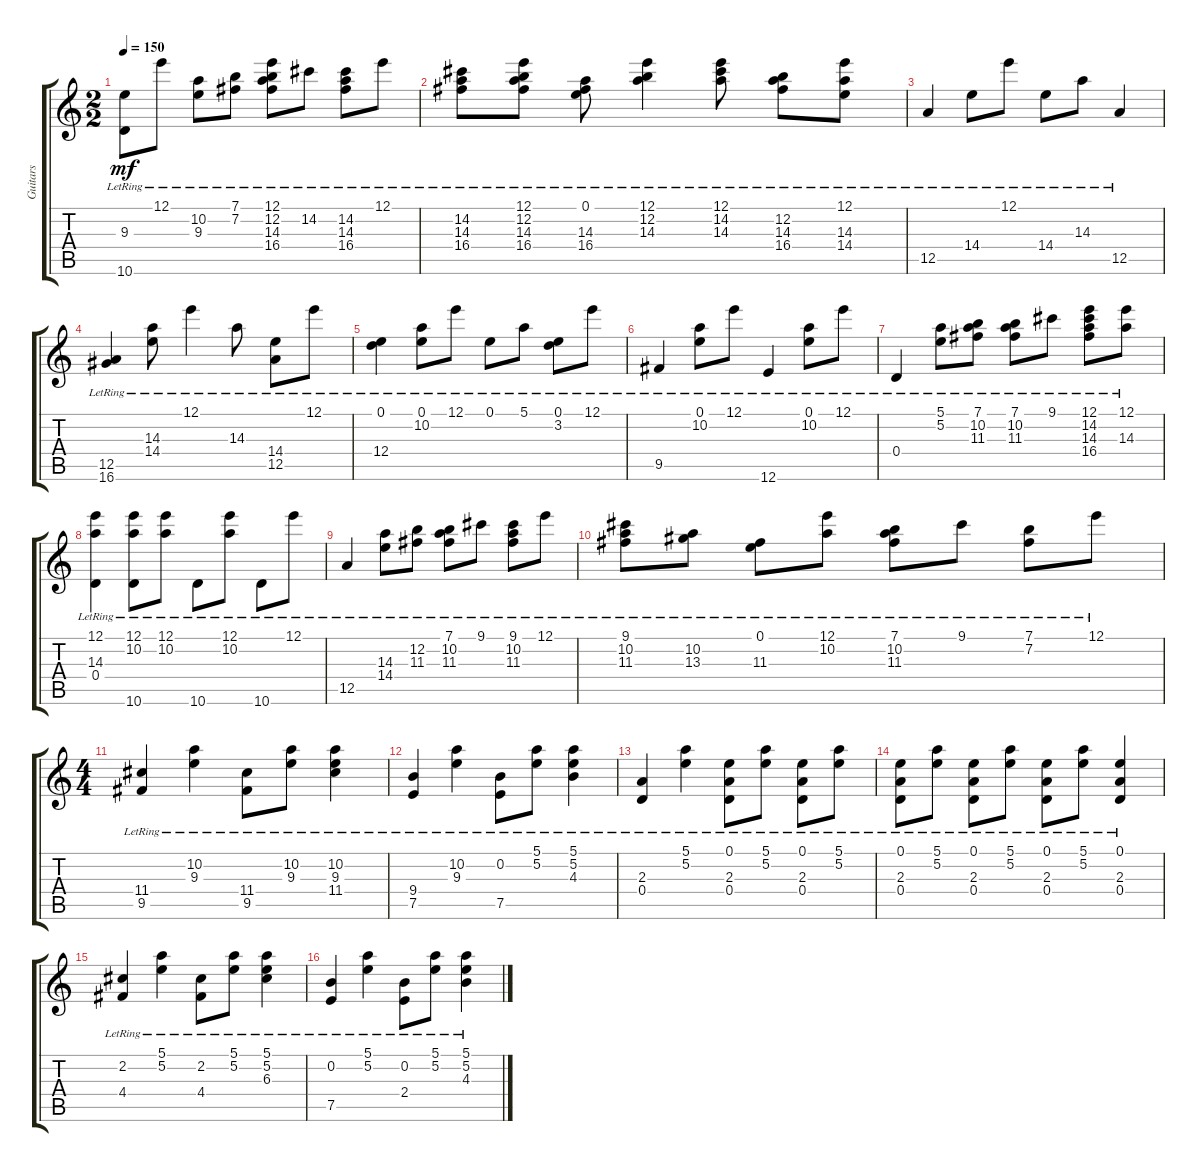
\track ("Guitars" "Guitars") {instrument acousticguitarsteel}
\staff {score tabs}
\tuning (E4 B3 G3 D3 A2 E2) {hide}
\ts (2 2)
\tempo 150
\clef g2
\ks c
(9.3{lr} 10.6{lr}).8{dy mf} 12.1{lr}.8 (10.2{lr} 9.3{lr}).8 (7.1{lr} 7.2{lr}).8 (12.1{lr} 12.2{lr} 14.3{lr} 16.4{lr}).8 14.2{lr}.8 (14.2{lr} 14.3{lr} 16.4{lr}).8 12.1{lr}.8 |
(14.2{lr} 14.3{lr} 16.4{lr}).8 (12.1{lr} 12.2{lr} 14.3{lr} 16.4{lr}).8 (0.1{lr} 14.3{lr} 16.4{lr}).8 (12.1{lr} 12.2{lr} 14.3{lr}).4 (12.1{lr} 14.2{lr} 14.3{lr}).8 (12.2{lr} 14.3{lr} 16.4{lr}).8 (12.1{lr} 14.3{lr} 14.4{lr}).8 |
12.5{lr}.4 14.4{lr}.8 12.1{lr}.8 14.4{lr}.8 14.3{lr}.8 12.5{lr}.4 |
(12.5{lr} 16.6{lr}).4 (14.3{lr} 14.4{lr}).8 12.1{lr}.4 14.3{lr}.8 (14.4{lr} 12.5{lr}).8 12.1{lr}.8 |
(0.1{lr} 12.4{lr}).4 (0.1{lr} 10.2{lr}).8 12.1{lr}.8 0.1{lr}.8 5.1{lr}.8 (0.1{lr} 3.2{lr}).8 12.1{lr}.8 |
9.5{lr}.4 (0.1{lr} 10.2{lr}).8 12.1{lr}.8 12.6{lr}.4 (0.1{lr} 10.2{lr}).8 12.1{lr}.8 |
0.4{lr}.4 (5.1{lr} 5.2{lr}).8 (7.1{lr} 10.2{lr} 11.3{lr}).8 (7.1{lr} 10.2{lr} 11.3{lr}).8 9.1{lr}.8 (12.1{lr} 14.2{lr} 14.3{lr} 16.4{lr}).8 (12.1{lr} 14.3{lr}).8 |
(12.1{lr} 14.3{lr} 0.4{lr}).4 (12.1{lr} 10.2{lr} 10.6{lr}).8 (12.1{lr} 10.2{lr}).8 10.6{lr}.8 (12.1{lr} 10.2{lr}).8 10.6{lr}.8 12.1{lr}.8 |
12.5{lr}.4 (14.3{lr} 14.4{lr}).8 (12.2{lr} 11.3{lr}).8 (7.1{lr} 10.2{lr} 11.3{lr}).8 9.1{lr}.8 (9.1{lr} 10.2{lr} 11.3{lr}).8 12.1{lr}.8 |
(9.1{lr} 10.2{lr} 11.3{lr}).8 (10.2{lr} 13.3{lr}).8 (0.1{lr} 11.3{lr}).8 (12.1{lr} 10.2{lr}).8 (7.1{lr} 10.2{lr} 11.3{lr}).8 9.1{lr}.8 (7.1{lr} 7.2{lr}).8 12.1{lr}.8 |
\ts (4 4)
(11.4{lr} 9.5{lr}).4 (10.2{lr} 9.3{lr}).4 (11.4{lr} 9.5{lr}).8 (10.2{lr} 9.3{lr}).8 (10.2{lr} 9.3{lr} 11.4{lr}).4 |
(9.4{lr} 7.5{lr}).4 (10.2{lr} 9.3{lr}).4 (0.2{lr} 7.5{lr}).8 (5.1{lr} 5.2{lr}).8 (5.1{lr} 5.2{lr} 4.3{lr}).4 |
(2.3{lr} 0.4{lr}).4 (5.1{lr} 5.2{lr}).4 (0.1{lr} 2.3{lr} 0.4{lr}).8 (5.1{lr} 5.2{lr}).8 (0.1{lr} 2.3{lr} 0.4{lr}).8 (5.1{lr} 5.2{lr}).8 |
(0.1{lr} 2.3{lr} 0.4{lr}).8 (5.1{lr} 5.2{lr}).8 (0.1{lr} 2.3{lr} 0.4{lr}).8 (5.1{lr} 5.2{lr}).8 (0.1{lr} 2.3{lr} 0.4{lr}).8 (5.1{lr} 5.2{lr}).8 (0.1{lr} 2.3{lr} 0.4{lr}).4 |
(2.2{lr} 4.4{lr}).4 (5.1{lr} 5.2{lr}).4 (2.2{lr} 4.4{lr}).8 (5.1{lr} 5.2{lr}).8 (5.1{lr} 5.2{lr} 6.3{lr}).4 |
(0.2{lr} 7.5{lr}).4 (5.1{lr} 5.2{lr}).4 (0.2{lr} 2.4{lr}).8 (5.1{lr} 5.2{lr}).8 (5.1{lr} 5.2{lr} 4.3{lr}).4
